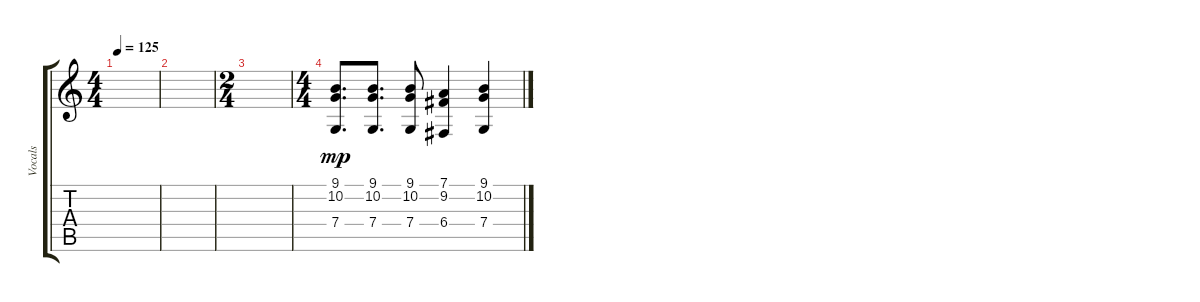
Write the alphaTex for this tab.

\track ("Vocals" "Vocals") {instrument lead2sawtooth}
\staff {score tabs}
\tuning (D4 A3 F3 C3 G2 D2) {hide}
\ts (4 4)
\tempo 125
\clef g2
\ks c
|
|
\ts (2 4)
|
\ts (4 4)
(9.1 10.2 7.4).8{d dy mp instrument lead2sawtooth} (9.1 10.2 7.4).8{d} (9.1 10.2 7.4).8 (7.1 9.2 6.4).4 (9.1 10.2 7.4).4
